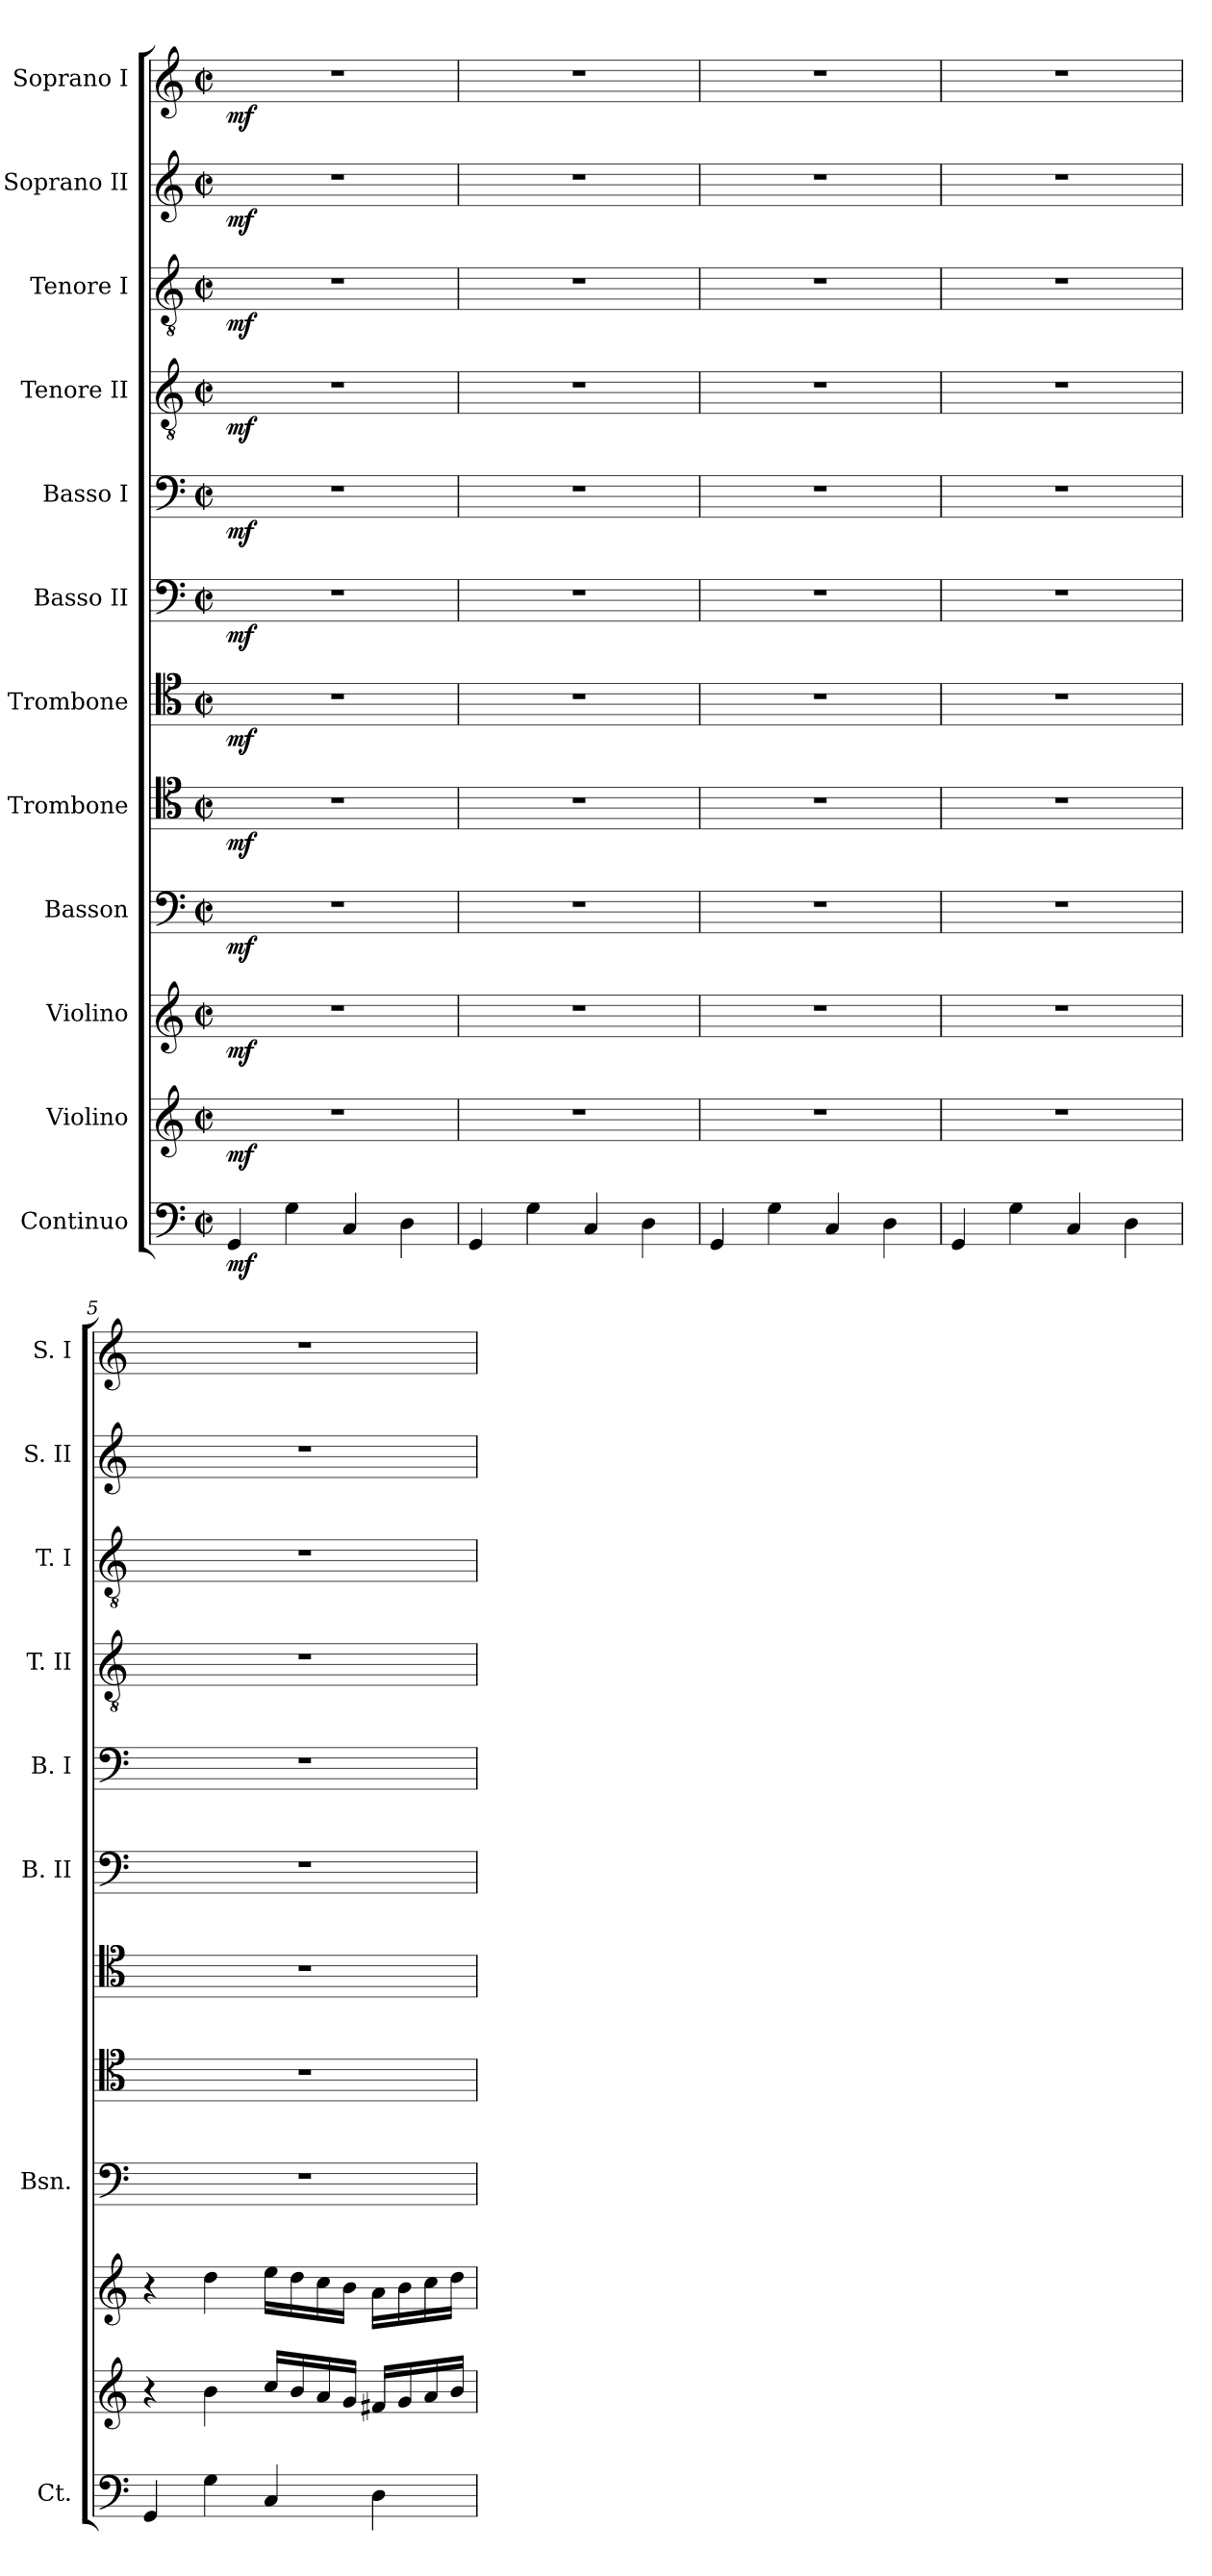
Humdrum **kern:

**kern	**dynam	**kern	**dynam	**kern	**dynam	**kern	**dynam	**kern	**dynam	**kern	**dynam	**kern	**dynam	**kern	**dynam	**kern	**dynam	**kern	**dynam	**kern	**dynam	**kern	**dynam
*part12	*part12	*part11	*part11	*part10	*part10	*part9	*part9	*part8	*part8	*part7	*part7	*part6	*part6	*part5	*part5	*part4	*part4	*part3	*part3	*part2	*part2	*part1	*part1
*staff12	*staff12	*staff11	*staff11	*staff10	*staff10	*staff9	*staff9	*staff8	*staff8	*staff7	*staff7	*staff6	*staff6	*staff5	*staff5	*staff4	*staff4	*staff3	*staff3	*staff2	*staff2	*staff1	*staff1
*I"Continuo	*	*I"Violino	*	*I"Violino	*	*I"Basson	*	*I"Trombone	*	*I"Trombone	*	*I"Basso II	*	*I"Basso I	*	*I"Tenore II	*	*I"Tenore I	*	*I"Soprano II	*	*I"Soprano I	*
*I'Ct.	*	*	*	*	*	*I'Bsn.	*	*	*	*	*	*I'B. II	*	*I'B. I	*	*I'T. II	*	*I'T. I	*	*I'S. II	*	*I'S. I	*
*clefF4	*	*clefG2	*	*clefG2	*	*clefF4	*	*clefC4	*	*clefC4	*	*clefF4	*	*clefF4	*	*clefGv2	*	*clefGv2	*	*clefG2	*	*clefG2	*
*k[]	*	*k[]	*	*k[]	*	*k[]	*	*k[]	*	*k[]	*	*k[]	*	*k[]	*	*k[]	*	*k[]	*	*k[]	*	*k[]	*
*M2/2	*	*M2/2	*	*M2/2	*	*M2/2	*	*M2/2	*	*M2/2	*	*M2/2	*	*M2/2	*	*M2/2	*	*M2/2	*	*M2/2	*	*M2/2	*
*met(c|)	*	*met(c|)	*	*met(c|)	*	*met(c|)	*	*met(c|)	*	*met(c|)	*	*met(c|)	*	*met(c|)	*	*met(c|)	*	*met(c|)	*	*met(c|)	*	*met(c|)	*
*MM128	*	*MM128	*	*MM128	*	*MM128	*	*MM128	*	*MM128	*	*MM128	*	*MM128	*	*MM128	*	*MM128	*	*MM128	*	*MM128	*
=1	=1	=1	=1	=1	=1	=1	=1	=1	=1	=1	=1	=1	=1	=1	=1	=1	=1	=1	=1	=1	=1	=1	=1
!	!LO:DY:b	!	!LO:DY:b	!	!LO:DY:b	!	!LO:DY:b	!	!LO:DY:b	!	!LO:DY:b	!	!LO:DY:b	!	!LO:DY:b	!	!LO:DY:b	!	!LO:DY:b	!	!LO:DY:b	!	!LO:DY:b
4GG/	mf	1r	mf	1r	mf	1r	mf	1r	mf	1r	mf	1r	mf	1r	mf	1r	mf	1r	mf	1r	mf	1r	mf
4G\	.	.	.	.	.	.	.	.	.	.	.	.	.	.	.	.	.	.	.	.	.	.	.
4C/	.	.	.	.	.	.	.	.	.	.	.	.	.	.	.	.	.	.	.	.	.	.	.
4D\	.	.	.	.	.	.	.	.	.	.	.	.	.	.	.	.	.	.	.	.	.	.	.
=2	=2	=2	=2	=2	=2	=2	=2	=2	=2	=2	=2	=2	=2	=2	=2	=2	=2	=2	=2	=2	=2	=2	=2
4GG/	.	1r	.	1r	.	1r	.	1r	.	1r	.	1r	.	1r	.	1r	.	1r	.	1r	.	1r	.
4G\	.	.	.	.	.	.	.	.	.	.	.	.	.	.	.	.	.	.	.	.	.	.	.
4C/	.	.	.	.	.	.	.	.	.	.	.	.	.	.	.	.	.	.	.	.	.	.	.
4D\	.	.	.	.	.	.	.	.	.	.	.	.	.	.	.	.	.	.	.	.	.	.	.
=3	=3	=3	=3	=3	=3	=3	=3	=3	=3	=3	=3	=3	=3	=3	=3	=3	=3	=3	=3	=3	=3	=3	=3
4GG/	.	1r	.	1r	.	1r	.	1r	.	1r	.	1r	.	1r	.	1r	.	1r	.	1r	.	1r	.
4G\	.	.	.	.	.	.	.	.	.	.	.	.	.	.	.	.	.	.	.	.	.	.	.
4C/	.	.	.	.	.	.	.	.	.	.	.	.	.	.	.	.	.	.	.	.	.	.	.
4D\	.	.	.	.	.	.	.	.	.	.	.	.	.	.	.	.	.	.	.	.	.	.	.
=4	=4	=4	=4	=4	=4	=4	=4	=4	=4	=4	=4	=4	=4	=4	=4	=4	=4	=4	=4	=4	=4	=4	=4
4GG/	.	1r	.	1r	.	1r	.	1r	.	1r	.	1r	.	1r	.	1r	.	1r	.	1r	.	1r	.
4G\	.	.	.	.	.	.	.	.	.	.	.	.	.	.	.	.	.	.	.	.	.	.	.
4C/	.	.	.	.	.	.	.	.	.	.	.	.	.	.	.	.	.	.	.	.	.	.	.
4D\	.	.	.	.	.	.	.	.	.	.	.	.	.	.	.	.	.	.	.	.	.	.	.
=5	=5	=5	=5	=5	=5	=5	=5	=5	=5	=5	=5	=5	=5	=5	=5	=5	=5	=5	=5	=5	=5	=5	=5
4GG/	.	4r	.	4r	.	1r	.	1r	.	1r	.	1r	.	1r	.	1r	.	1r	.	1r	.	1r	.
4G\	.	4b\	.	4dd\	.	.	.	.	.	.	.	.	.	.	.	.	.	.	.	.	.	.	.
4C/	.	16cc/LL	.	16ee\LL	.	.	.	.	.	.	.	.	.	.	.	.	.	.	.	.	.	.	.
.	.	16b/	.	16dd\	.	.	.	.	.	.	.	.	.	.	.	.	.	.	.	.	.	.	.
.	.	16a/	.	16cc\	.	.	.	.	.	.	.	.	.	.	.	.	.	.	.	.	.	.	.
.	.	16g/JJ	.	16b\JJ	.	.	.	.	.	.	.	.	.	.	.	.	.	.	.	.	.	.	.
4D\	.	16f#X/LL	.	16a\LL	.	.	.	.	.	.	.	.	.	.	.	.	.	.	.	.	.	.	.
.	.	16g/	.	16b\	.	.	.	.	.	.	.	.	.	.	.	.	.	.	.	.	.	.	.
.	.	16a/	.	16cc\	.	.	.	.	.	.	.	.	.	.	.	.	.	.	.	.	.	.	.
.	.	16b/JJ	.	16dd\JJ	.	.	.	.	.	.	.	.	.	.	.	.	.	.	.	.	.	.	.
=	=	=	=	=	=	=	=	=	=	=	=	=	=	=	=	=	=	=	=	=	=	=	=
*-	*-	*-	*-	*-	*-	*-	*-	*-	*-	*-	*-	*-	*-	*-	*-	*-	*-	*-	*-	*-	*-	*-	*-
